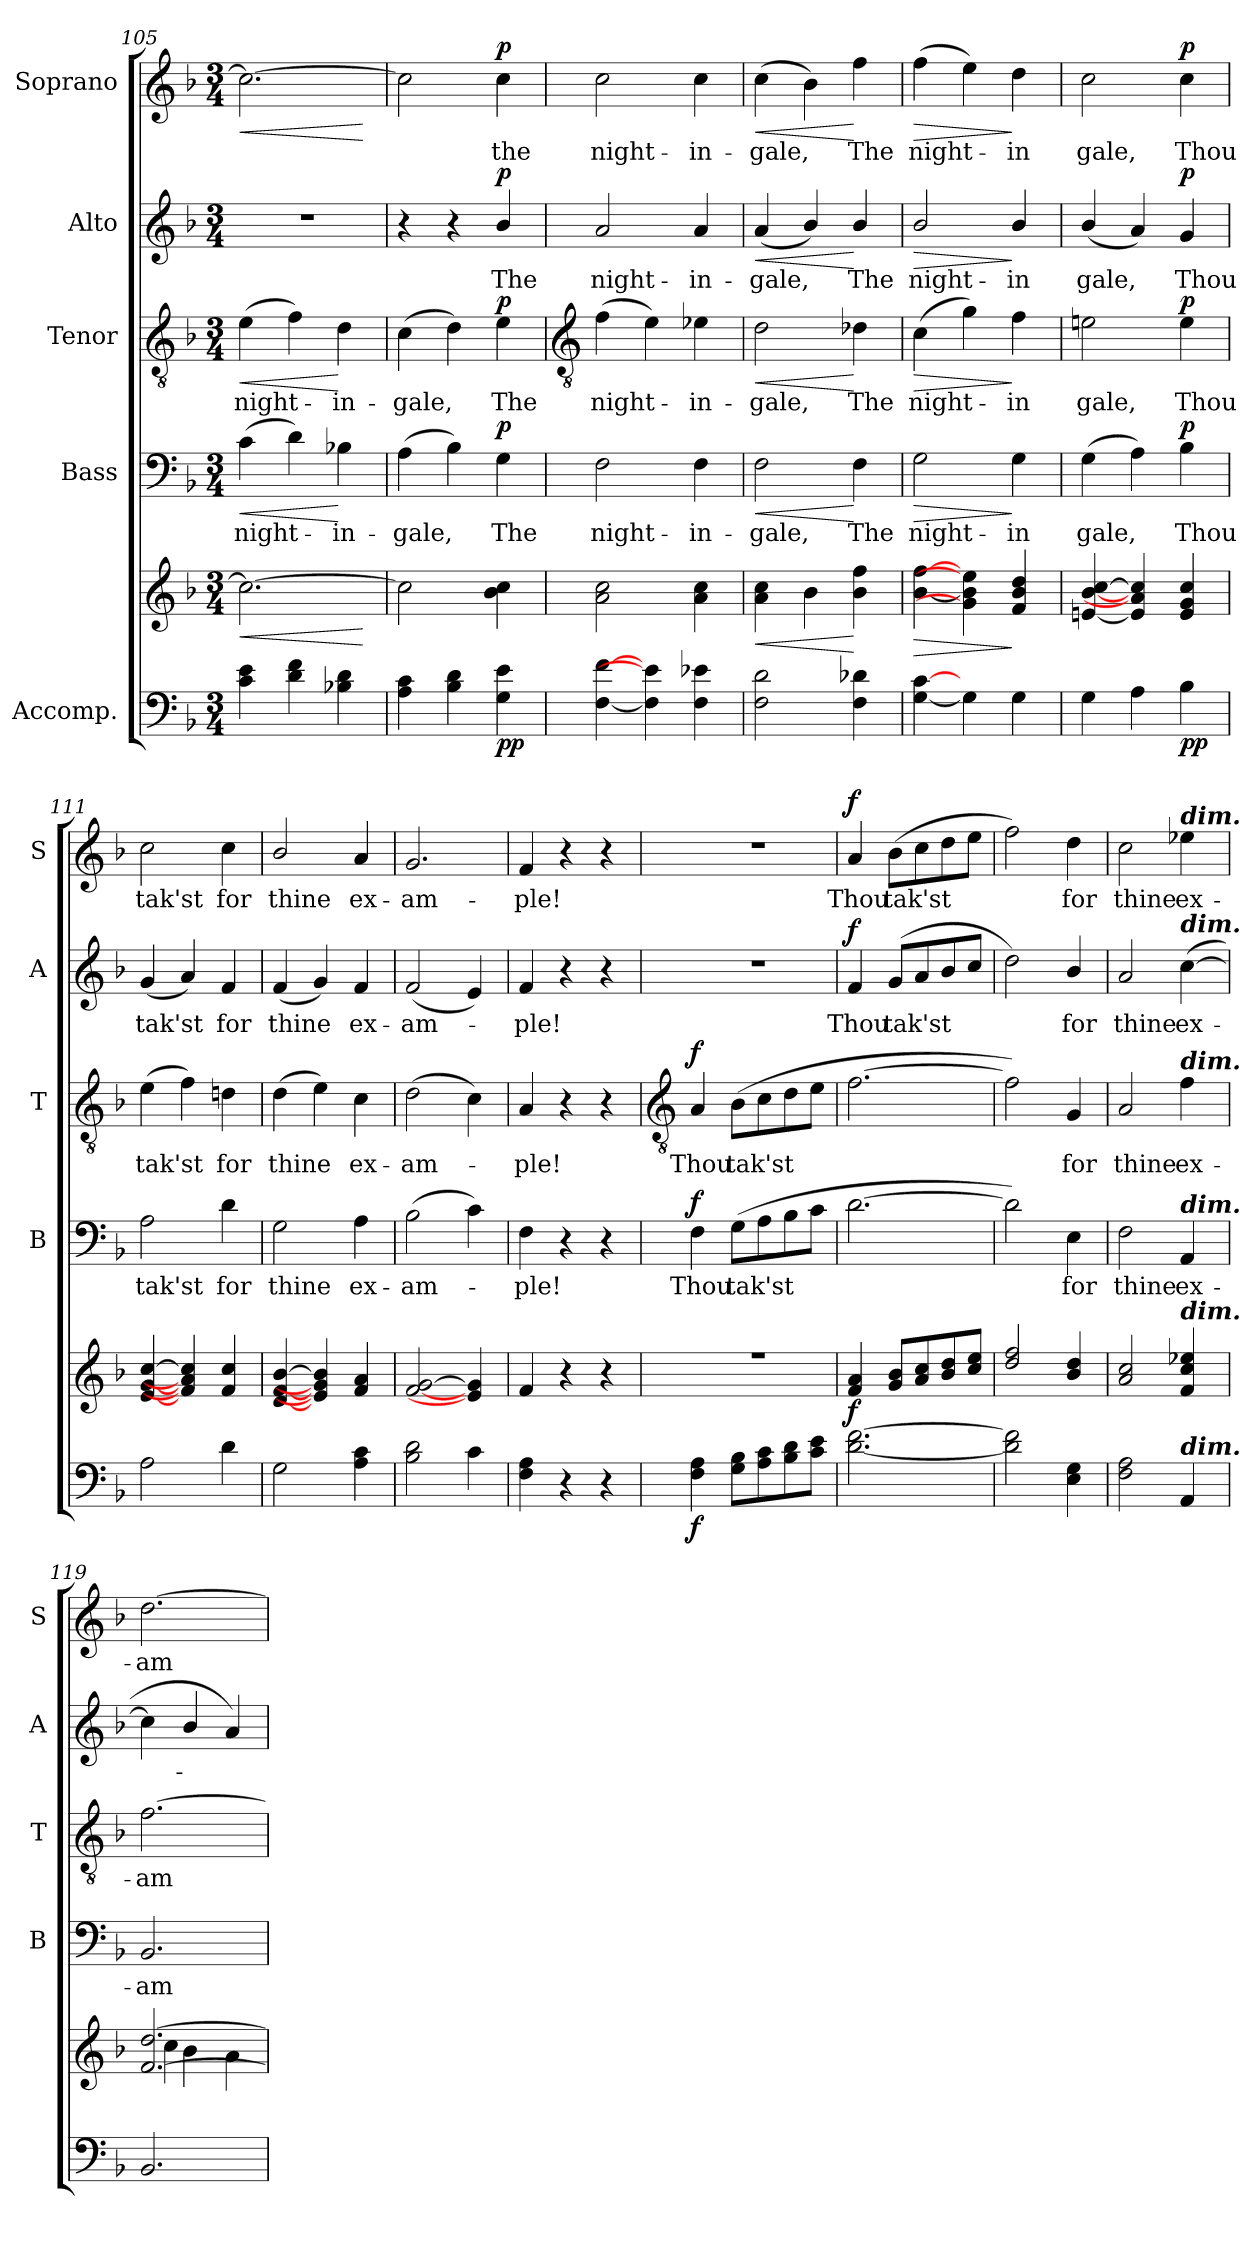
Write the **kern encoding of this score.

**kern	**kern	**dynam	**kern	**text	**dynam	**kern	**text	**dynam	**kern	**text	**dynam	**kern	**text	**dynam
*part5	*part5	*part5	*part4	*part4	*part4	*part3	*part3	*part3	*part2	*part2	*part2	*part1	*part1	*part1
*staff6	*staff5	*staff5/6	*staff4	*staff4	*staff4	*staff3	*staff3	*staff3	*staff2	*staff2	*staff2	*staff1	*staff1	*staff1
*I"Accomp.	*	*	*I"Bass	*	*	*I"Tenor	*	*	*I"Alto	*	*	*I"Soprano	*	*
*	*	*	*I'B	*	*	*I'T	*	*	*I'A	*	*	*I'S	*	*
*clefF4	*clefG2	*	*clefF4	*	*	*clefGv2	*	*	*clefG2	*	*	*clefG2	*	*
*k[b-]	*k[b-]	*	*k[b-]	*	*	*k[b-]	*	*	*k[b-]	*	*	*k[b-]	*	*
*F:	*F:	*	*F:	*	*	*F:	*	*	*F:	*	*	*F:	*	*
*M3/4	*M3/4	*	*M3/4	*	*	*M3/4	*	*	*M3/4	*	*	*M3/4	*	*
=105	=105	=105	=105	=105	=105	=105	=105	=105	=105	=105	=105	=105	=105	=105
!	!	!LO:HP:b	!	!LO:LY:b	!LO:HP:b	!	!LO:LY:b	!LO:HP:b	!LO:N:vis=1	!	!	!	!	!LO:HP:b
4c 4e	2.cc_	<	(>4c	night-	<	(>4e	night-	<	2.r	.	.	2.cc_	.	<
4d 4f	.	.	4d)	.	.	4f)	.	.	.	.	.	.	.	.
!	!	!	!	!LO:LY:b	!	!	!LO:LY:b	!	!	!	!	!	!	!
4B-X 4d	.	.	4B-X	in-	[	4d	in-	[	.	.	.	.	.	.
.	.	[	.	.	.	.	.	.	.	.	.	.	.	[
=106	=106	=106	=106	=106	=106	=106	=106	=106	=106	=106	=106	=106	=106	=106
!	!	!	!	!LO:LY:b	!	!	!LO:LY:b	!	!	!	!	!	!	!
4A 4c	2cc]	.	(>4A	-gale,	.	(>4c	-gale,	.	4r	.	.	2cc]	.	.
4B- 4d	.	.	4B-)	.	.	4d)	.	.	4r	.	.	.	.	.
!	!	!LO:DY:b=2	!	!LO:LY:b	!	!	!LO:LY:b	!	!	!LO:LY:b	!	!	!LO:LY:b	!
!	!	!LO:DY:n=1:b	!	!	!LO:DY:b	!	!	!LO:DY:b	!	!	!LO:DY:b	!	!	!LO:DY:b
4G 4e	4b- 4cc	p p	4G	The	p	4e	The	p	4b-/	The	p	4cc	the	p
!!LO:LB:g=z
=107	=107	=107	=107	=107	=107	=107	=107	=107	=107	=107	=107	=107	=107	=107
*	*	*	*	*	*	*clefGv2	*	*	*	*	*	*	*	*
!	!	!	!	!LO:LY:b	!	!	!LO:LY:b	!	!	!LO:LY:b	!	!	!LO:LY:b	!
[4F [4f	2a 2cc	.	2F	night-	.	(>4f	night-	.	2a	night-	.	2cc	night-	.
4F] 4e]	.	.	.	.	.	4e)	.	.	.	.	.	.	.	.
!	!	!	!	!LO:LY:b	!	!	!LO:LY:b	!	!	!LO:LY:b	!	!	!LO:LY:b	!
4F 4e-X	4a 4cc	.	4F	-in-	.	4e-X	in-	.	4a	-in-	.	4cc	-in-	.
=108	=108	=108	=108	=108	=108	=108	=108	=108	=108	=108	=108	=108	=108	=108
!	!	!LO:HP:b	!	!LO:LY:b	!LO:HP:b	!	!LO:LY:b	!LO:HP:b	!	!LO:LY:b	!LO:HP:b	!	!LO:LY:b	!LO:HP:b
2F 2d	4a 4cc	<	2F	-gale,	<	2d	-gale,	<	(<4a	-gale,	<	(>4cc	-gale,	<
.	4b-	.	.	.	.	.	.	.	4b-/)	.	.	4b-)	.	.
!	!	!	!	!LO:LY:b	!	!	!LO:LY:b	!	!	!LO:LY:b	!	!	!LO:LY:b	!
4F 4d-X	4b- 4ff	[	4F	The	[	4d-X	The	[	4b-/	The	[	4ff	The	[
=109	=109	=109	=109	=109	=109	=109	=109	=109	=109	=109	=109	=109	=109	=109
!	!	!LO:HP:b	!	!LO:LY:b	!LO:HP:b	!	!LO:LY:b	!LO:HP:b	!	!LO:LY:b	!LO:HP:b	!	!LO:LY:b	!LO:HP:b
[4G [4c	[4b- [4ff	>	2G	night-	>	(>4c	night-	>	2b-/	night-	>	(>4ff	night-	>
4G]	4g] 4b-] 4ee]	.	.	.	.	4g)	.	.	.	.	.	4ee)	.	.
!	!	!	!	!LO:LY:b	!	!	!LO:LY:b	!	!	!LO:LY:b	!	!	!LO:LY:b	!
4G	4f 4b- 4dd	]	4G	-in	]	4f	in	]	4b-/	-in	]	4dd	in	]
=110	=110	=110	=110	=110	=110	=110	=110	=110	=110	=110	=110	=110	=110	=110
!	!	!	!	!LO:LY:b	!	!	!LO:LY:b	!	!	!LO:LY:b	!	!	!LO:LY:b	!
4G	[4en [4b- [4cc	.	(>4G	gale,	.	2en	gale,	.	(<4b-/	gale,	.	2cc	gale,	.
4A	4e] 4a] 4cc]	.	4A)	.	.	.	.	.	4a)	.	.	.	.	.
!	!	!LO:DY:b=2	!	!LO:LY:b	!	!	!LO:LY:b	!	!	!LO:LY:b	!	!	!LO:LY:b	!
!	!	!LO:DY:n=1:b	!	!	!LO:DY:b	!	!	!LO:DY:b	!	!	!LO:DY:b	!	!	!LO:DY:b
4B-	4e 4g 4cc	p p	4B-	Thou	p	4e	Thou	p	4g	Thou	p	4cc	Thou	p
=111	=111	=111	=111	=111	=111	=111	=111	=111	=111	=111	=111	=111	=111	=111
!	!	!	!	!LO:LY:b	!	!	!LO:LY:b	!	!	!LO:LY:b	!	!	!LO:LY:b	!
2A	[4e [4g [4cc	.	2A	tak'st	.	(>4e	tak'st	.	(<4g	tak'st	.	2cc	tak'st	.
.	4f] 4a] 4cc]	.	.	.	.	4f)	.	.	4a)	.	.	.	.	.
!	!	!	!	!LO:LY:b	!	!	!LO:LY:b	!	!	!LO:LY:b	!	!	!LO:LY:b	!
4d	4f 4cc	.	4d	for	.	4dn	for	.	4f	for	.	4cc	for	.
=112	=112	=112	=112	=112	=112	=112	=112	=112	=112	=112	=112	=112	=112	=112
!	!	!	!	!LO:LY:b	!	!	!LO:LY:b	!	!	!LO:LY:b	!	!	!LO:LY:b	!
2G	[4d/ [4f/ [4b-/	.	2G	thine	.	(>4d	thine	.	(<4f	thine	.	2b-/	thine	.
.	4e/] 4g/] 4b-/]	.	.	.	.	4e)	.	.	4g)	.	.	.	.	.
!	!	!	!	!LO:LY:b	!	!	!LO:LY:b	!	!	!LO:LY:b	!	!	!LO:LY:b	!
4A 4c	4f 4a	.	4A	ex-	.	4c	ex-	.	4f	ex-	.	4a	ex-	.
=113	=113	=113	=113	=113	=113	=113	=113	=113	=113	=113	=113	=113	=113	=113
!	!	!	!	!LO:LY:b	!	!	!LO:LY:b	!	!	!LO:LY:b	!	!	!LO:LY:b	!
2B- 2d	[2f [2g	.	(>2B-	-am-	.	(>2d	-am-	.	(<2f	-am-	.	2.g	-am-	.
4c	4e] 4g]	.	4c)	.	.	4c)	.	.	4e)	.	.	.	.	.
=114	=114	=114	=114	=114	=114	=114	=114	=114	=114	=114	=114	=114	=114	=114
!	!	!	!	!LO:LY:b	!	!	!LO:LY:b	!	!	!LO:LY:b	!	!	!LO:LY:b	!
4F 4A	4f	.	4F	ple!	.	4A	ple!	.	4f	ple!	.	4f	-ple!	.
4r	4r	.	4r	.	.	4r	.	.	4r	.	.	4r	.	.
4r	4r	.	4r	.	.	4r	.	.	4r	.	.	4r	.	.
!!LO:LB:g=z
=115	=115	=115	=115	=115	=115	=115	=115	=115	=115	=115	=115	=115	=115	=115
*	*	*	*	*	*	*clefGv2	*	*	*	*	*	*	*	*
*	*^	*	*	*	*	*	*	*	*	*	*	*	*	*
!	!LO:N:vis=1	!LO:N:vis=1	!LO:DY:b=2	!	!LO:LY:b	!LO:DY:b	!	!LO:LY:b	!LO:DY:b	!LO:N:vis=1	!	!	!LO:N:vis=1	!	!
4F 4A	2.r	2.ryy	f	4F	Thou	f	4A	Thou	f	2.r	.	.	2.r	.	.
!	!	!	!	!	!LO:LY:b	!	!	!LO:LY:b	!	!	!	!	!	!	!
8G 8B-L	.	.	.	(>8GL	tak'st	.	(>8B-L	tak'st	.	.	.	.	.	.	.
8A 8c	.	.	.	8A	.	.	8c	.	.	.	.	.	.	.	.
8B- 8d	.	.	.	8B-	.	.	8d	.	.	.	.	.	.	.	.
8c 8eJ	.	.	.	8cJ	.	.	8eJ	.	.	.	.	.	.	.	.
=116	=116	=116	=116	=116	=116	=116	=116	=116	=116	=116	=116	=116	=116	=116	=116
!	!	!LO:N:vis=1	!LO:DY:b	!	!	!	!	!	!	!	!LO:LY:b	!LO:DY:b	!	!LO:LY:b	!LO:DY:b
[2.d [2.f	4f 4a	2.ryy	f	[2.d	.	.	[2.f	.	.	4f	Thou	f	4a	Thou	f
!	!	!	!	!	!	!	!	!	!	!	!LO:LY:b	!	!	!LO:LY:b	!
.	8g 8b-L	.	.	.	.	.	.	.	.	(<8gL	tak'st	.	(>8b-L	tak'st	.
.	8a 8cc	.	.	.	.	.	.	.	.	8a	.	.	8cc	.	.
.	8b- 8dd	.	.	.	.	.	.	.	.	8b-	.	.	8dd	.	.
.	8cc 8eeJ	.	.	.	.	.	.	.	.	8ccJ	.	.	8eeJ	.	.
=117	=117	=117	=117	=117	=117	=117	=117	=117	=117	=117	=117	=117	=117	=117	=117
!	!	!LO:N:vis=1	!	!	!	!	!	!	!	!	!	!	!	!	!
2d] 2f]	2dd 2ff	2.ryy	.	2d])	.	.	2f])	.	.	2dd)	.	.	2ff)	.	.
!	!	!	!	!	!LO:LY:b	!	!	!LO:LY:b	!	!	!LO:LY:b	!	!	!LO:LY:b	!
4E 4G	4b- 4dd	.	.	4E	for	.	4G	for	.	4b-/	for	.	4dd	for	.
=118	=118	=118	=118	=118	=118	=118	=118	=118	=118	=118	=118	=118	=118	=118	=118
!	!	!LO:N:vis=1	!	!	!LO:LY:b	!	!	!LO:LY:b	!	!	!LO:LY:b	!	!	!LO:LY:b	!
2F 2A	2a 2cc	2.ryy	.	2F	thine	.	2A	thine	.	2a	thine	.	2cc	thine	.
!	!	!	!	!	!	!	!	!	!	!	!	!	!LO:TX:a:Bi:t=dim.	!	!
!	!	!	!	!	!	!	!	!	!	!LO:TX:a:Bi:t=dim.	!	!	!	!	!
!	!	!	!	!	!	!	!LO:TX:a:Bi:t=dim.	!	!	!	!	!	!	!	!
!	!	!	!	!LO:TX:a:Bi:t=dim.	!	!	!	!	!	!	!	!	!	!	!
!	!LO:TX:a:Bi:t=dim.	!	!	!	!	!	!	!	!	!	!	!	!	!	!
!LO:TX:a:Bi:t=dim.	!	!	!	!	!	!	!	!	!	!	!	!	!	!	!
!	!	!	!	!	!LO:LY:b	!	!	!LO:LY:b	!	!	!LO:LY:b	!	!	!LO:LY:b	!
4AA	4f 4cc 4ee-X	.	.	4AA	ex-	.	4f	ex-	.	(<[4cc	ex-	.	4ee-X	ex-	.
=119	=119	=119	=119	=119	=119	=119	=119	=119	=119	=119	=119	=119	=119	=119	=119
!	!	!	!	!	!LO:LY:b	!	!	!LO:LY:b	!	!	!	!	!	!LO:LY:b	!
2.BB-	[2.f [2.dd	4cc\	.	2.BB-	-am-	.	[2.f	-am-	.	4cc]	.	.	[2.dd	-am-	.
.	.	4b-\	.	.	.	.	.	.	.	4b-/	.	.	.	.	.
.	.	4a\	.	.	.	.	.	.	.	4a)	.	.	.	.	.
*	*v	*v	*	*	*	*	*	*	*	*	*	*	*	*	*
=	=	=	=	=	=	=	=	=	=	=	=	=	=	=
*-	*-	*-	*-	*-	*-	*-	*-	*-	*-	*-	*-	*-	*-	*-
